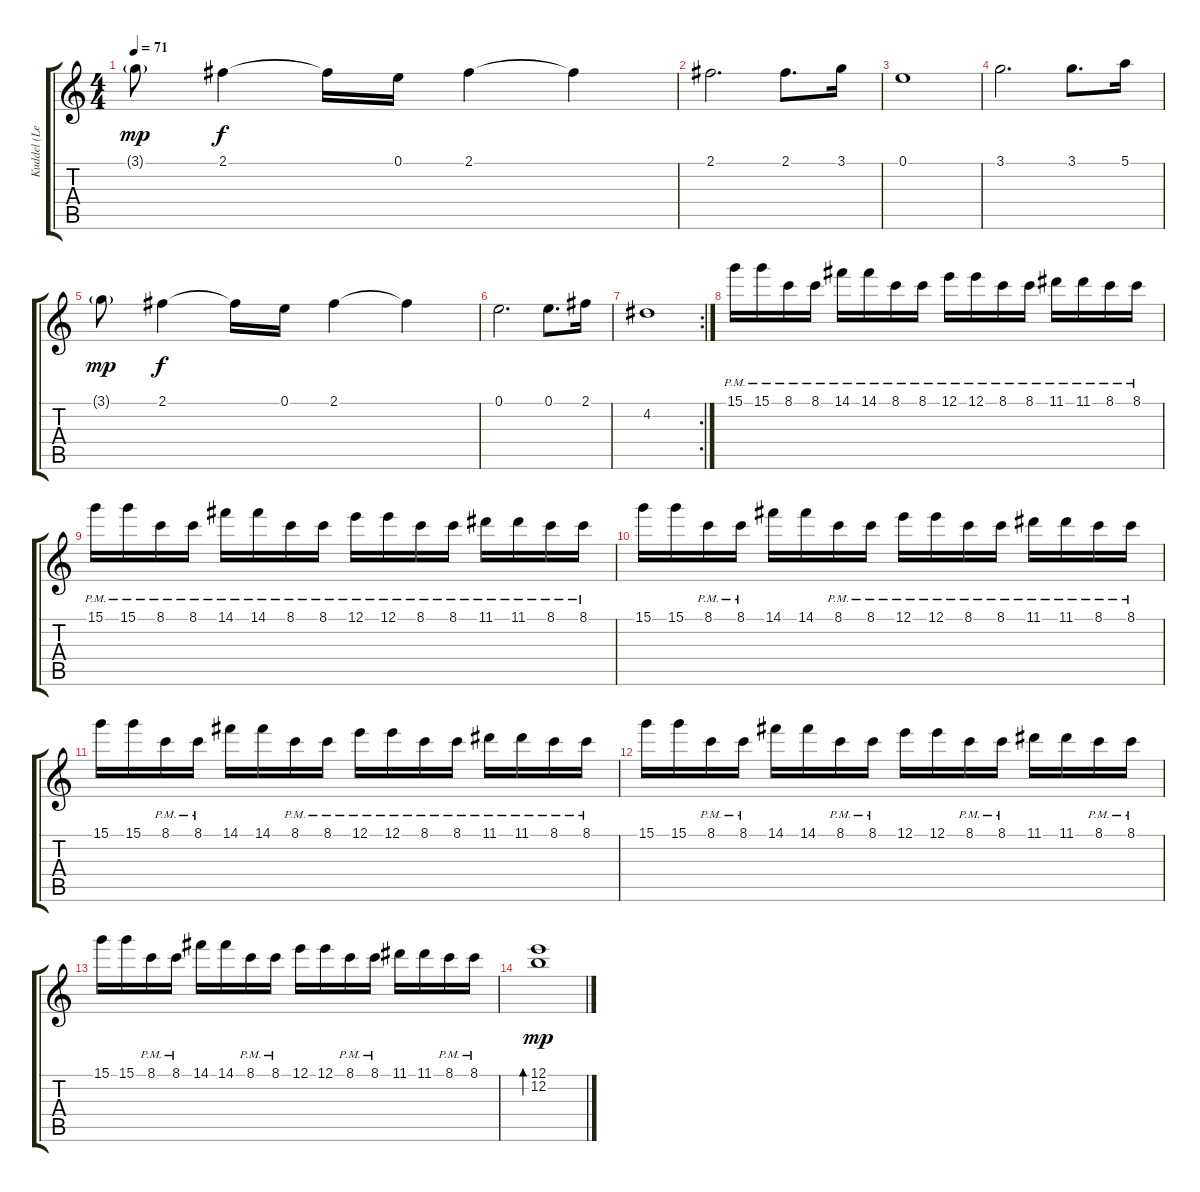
\track ("Kuddel (Lead)" "Kuddel (Le") {instrument distortionguitar}
\staff {score tabs}
\tuning (E4 B3 G3 D3 A2 D2) {hide}
\ts (4 4)
\tempo 71
\clef g2
\ks c
3.1{g}.8{dy mp} 2.1.4{dy f} 2.1{t}.16 0.1.16 2.1.4 2.1{t}.4 |
2.1.2{d} 2.1.8{d} 3.1.16 |
0.1.1 |
3.1.2{d volume 12} 3.1.8{d} 5.1.16 |
3.1{g}.8{dy mp} 2.1.4{dy f} 2.1{t}.16 0.1.16 2.1.4 2.1{t}.4 |
0.1.2{d} 0.1.8{d} 2.1.16 |
\rc 2
4.2.1 |
15.1{pm}.16 15.1{pm}.16 8.1{pm}.16 8.1{pm}.16 14.1{pm}.16 14.1{pm}.16 8.1{pm}.16 8.1{pm}.16 12.1{pm}.16 12.1{pm}.16 8.1{pm}.16 8.1{pm}.16 11.1{pm}.16 11.1{pm}.16 8.1{pm}.16 8.1{pm}.16 |
15.1{pm}.16 15.1{pm}.16 8.1{pm}.16 8.1{pm}.16 14.1{pm}.16 14.1{pm}.16 8.1{pm}.16 8.1{pm}.16 12.1{pm}.16 12.1{pm}.16 8.1{pm}.16 8.1{pm}.16 11.1{pm}.16 11.1{pm}.16 8.1{pm}.16 8.1{pm}.16 |
15.1.16 15.1.16 8.1{pm}.16 8.1{pm}.16 14.1.16 14.1.16 8.1{pm}.16 8.1{pm}.16 12.1{pm}.16 12.1{pm}.16 8.1{pm}.16 8.1{pm}.16 11.1{pm}.16 11.1{pm}.16 8.1{pm}.16 8.1{pm}.16 |
15.1.16 15.1.16 8.1{pm}.16 8.1{pm}.16 14.1.16 14.1.16 8.1{pm}.16 8.1{pm}.16 12.1{pm}.16 12.1{pm}.16 8.1{pm}.16 8.1{pm}.16 11.1{pm}.16 11.1{pm}.16 8.1{pm}.16 8.1{pm}.16 |
15.1.16 15.1.16 8.1{pm}.16 8.1{pm}.16 14.1.16 14.1.16 8.1{pm}.16 8.1{pm}.16 12.1.16 12.1.16 8.1{pm}.16 8.1{pm}.16 11.1.16 11.1.16 8.1{pm}.16 8.1{pm}.16 |
15.1.16 15.1.16 8.1{pm}.16 8.1{pm}.16 14.1.16 14.1.16 8.1{pm}.16 8.1{pm}.16 12.1.16 12.1.16 8.1{pm}.16 8.1{pm}.16 11.1.16 11.1.16 8.1{pm}.16 8.1{pm}.16 |
(12.1 12.2).1{bd 120 dy mp}
